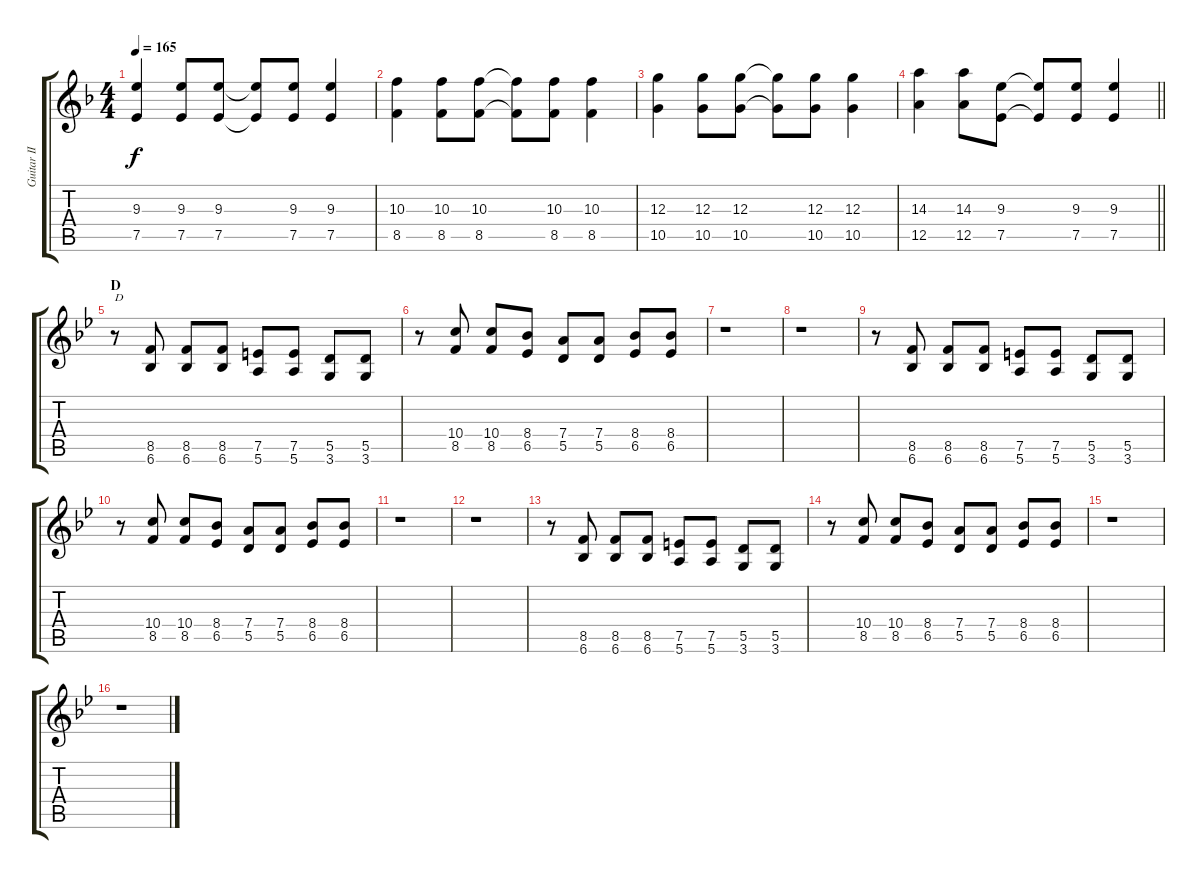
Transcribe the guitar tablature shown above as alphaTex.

\track ("Guitar II" "Guitar II") {instrument overdrivenguitar}
\staff {score tabs}
\tuning (E4 B3 G3 D3 A2 E2) {hide}
\ts (4 4)
\tempo 165
\clef g2
\ks f
(9.3 7.5).4{dy f} (9.3 7.5).8 (9.3 7.5).8 (9.3{t} 7.5{t}).8 (9.3 7.5).8 (9.3 7.5).4 |
(10.3 8.5).4 (10.3 8.5).8 (10.3 8.5).8 (10.3{t} 8.5{t}).8 (10.3 8.5).8 (10.3 8.5).4 |
(12.3 10.5).4 (12.3 10.5).8 (12.3 10.5).8 (12.3{t} 10.5{t}).8 (12.3 10.5).8 (12.3 10.5).4 |
\barLineRight lightlight
(14.3 12.5).4 (14.3 12.5).8 (9.3 7.5).8 (9.3{t} 7.5{t}).8 (9.3 7.5).8 (9.3 7.5).4 |
\section ("" "D")
\ks bb
r.8{txt "D"} (8.5 6.6).8 (8.5 6.6).8 (8.5 6.6).8 (7.5 5.6).8 (7.5 5.6).8 (5.5 3.6).8 (5.5 3.6).8 |
r.8 (10.4 8.5).8 (10.4 8.5).8 (8.4 6.5).8 (7.4 5.5).8 (7.4 5.5).8 (8.4 6.5).8 (8.4 6.5).8 |
r.1 |
r.1 |
r.8 (8.5 6.6).8 (8.5 6.6).8 (8.5 6.6).8 (7.5 5.6).8 (7.5 5.6).8 (5.5 3.6).8 (5.5 3.6).8 |
r.8 (10.4 8.5).8 (10.4 8.5).8 (8.4 6.5).8 (7.4 5.5).8 (7.4 5.5).8 (8.4 6.5).8 (8.4 6.5).8 |
r.1 |
r.1 |
r.8 (8.5 6.6).8 (8.5 6.6).8 (8.5 6.6).8 (7.5 5.6).8 (7.5 5.6).8 (5.5 3.6).8 (5.5 3.6).8 |
r.8 (10.4 8.5).8 (10.4 8.5).8 (8.4 6.5).8 (7.4 5.5).8 (7.4 5.5).8 (8.4 6.5).8 (8.4 6.5).8 |
r.1 |
r.1
